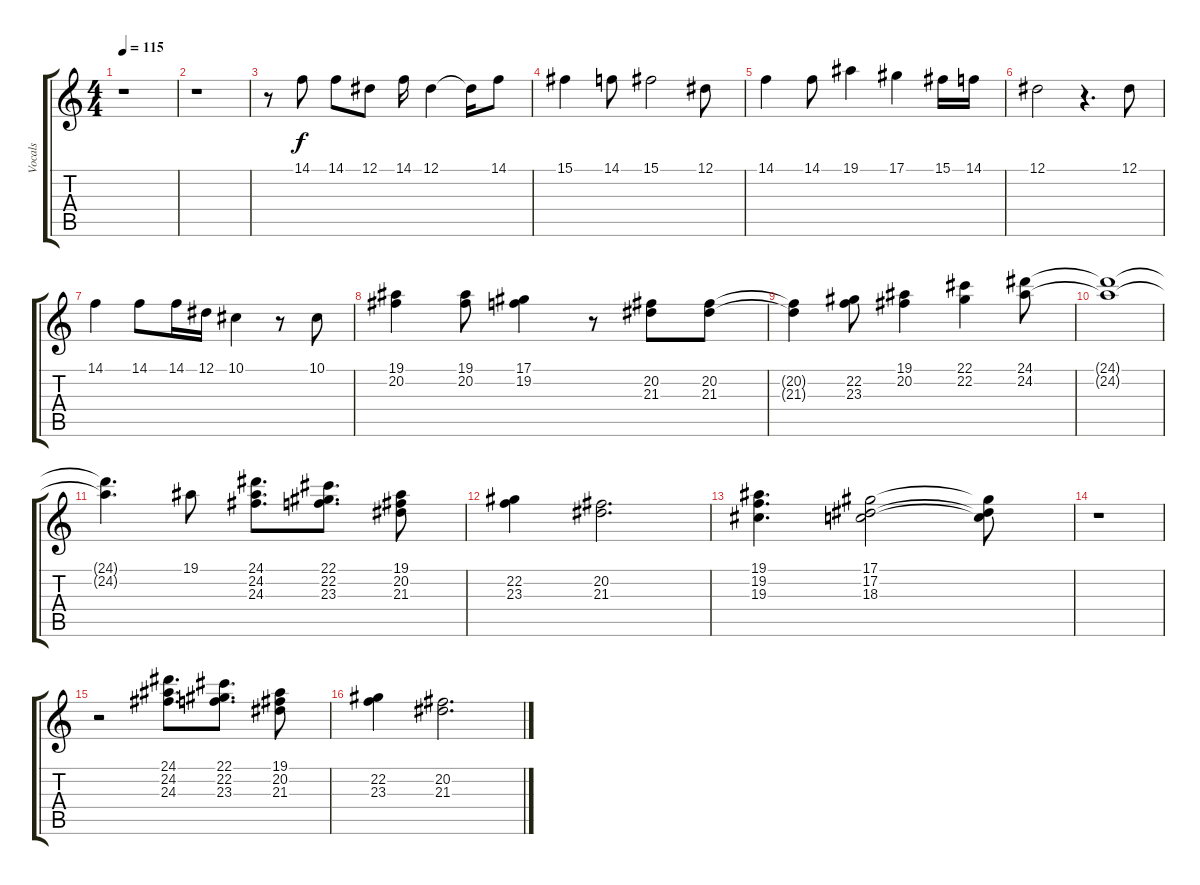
\track ("Vocals" "Vocals") {instrument synthvoice}
\staff {score tabs}
\tuning (Eb4 Bb3 Gb3 Db3 Ab2 Eb2) {hide}
\ts (4 4)
\tempo 115
\clef g2
\ks c
r.1{dy f} |
r.1 |
r.8 14.1.8 14.1.8 12.1.8 14.1.16 12.1.4 12.1{t}.16 14.1.8 |
15.1.4 14.1.8 15.1.2 12.1.8 |
14.1.4 14.1.8 19.1.4 17.1.4 15.1.16 14.1.16 |
12.1.2 r.4{d} 12.1.8 |
14.1.4 14.1.8 14.1.16 12.1.16 10.1.4 r.8 10.1.8 |
(19.1 20.2).4 (19.1 20.2).8 (17.1 19.2).4 r.8 (20.2 21.3).8 (20.2 21.3).8 |
(20.2{t} 21.3{t}).4 (22.2 23.3).8 (19.1 20.2).4 (22.1 22.2).4 (24.1 24.2).8 |
(24.1{t} 24.2{t}).1 |
(24.1{t} 24.2{t}).4{d} 19.1.8 (24.1 24.2 24.3).8{d} (22.1 22.2 23.3).8{d} (19.1 20.2 21.3).8 |
(22.2 23.3).4 (20.2 21.3).2{d} |
(19.1 19.2 19.3).4{d} (17.1 17.2 18.3).2 (17.1{t} 17.2{t} 18.3{t}).8 |
r.1 |
r.2 (24.1 24.2 24.3).8{d} (22.1 22.2 23.3).8{d} (19.1 20.2 21.3).8 |
(22.2 23.3).4 (20.2 21.3).2{d}
